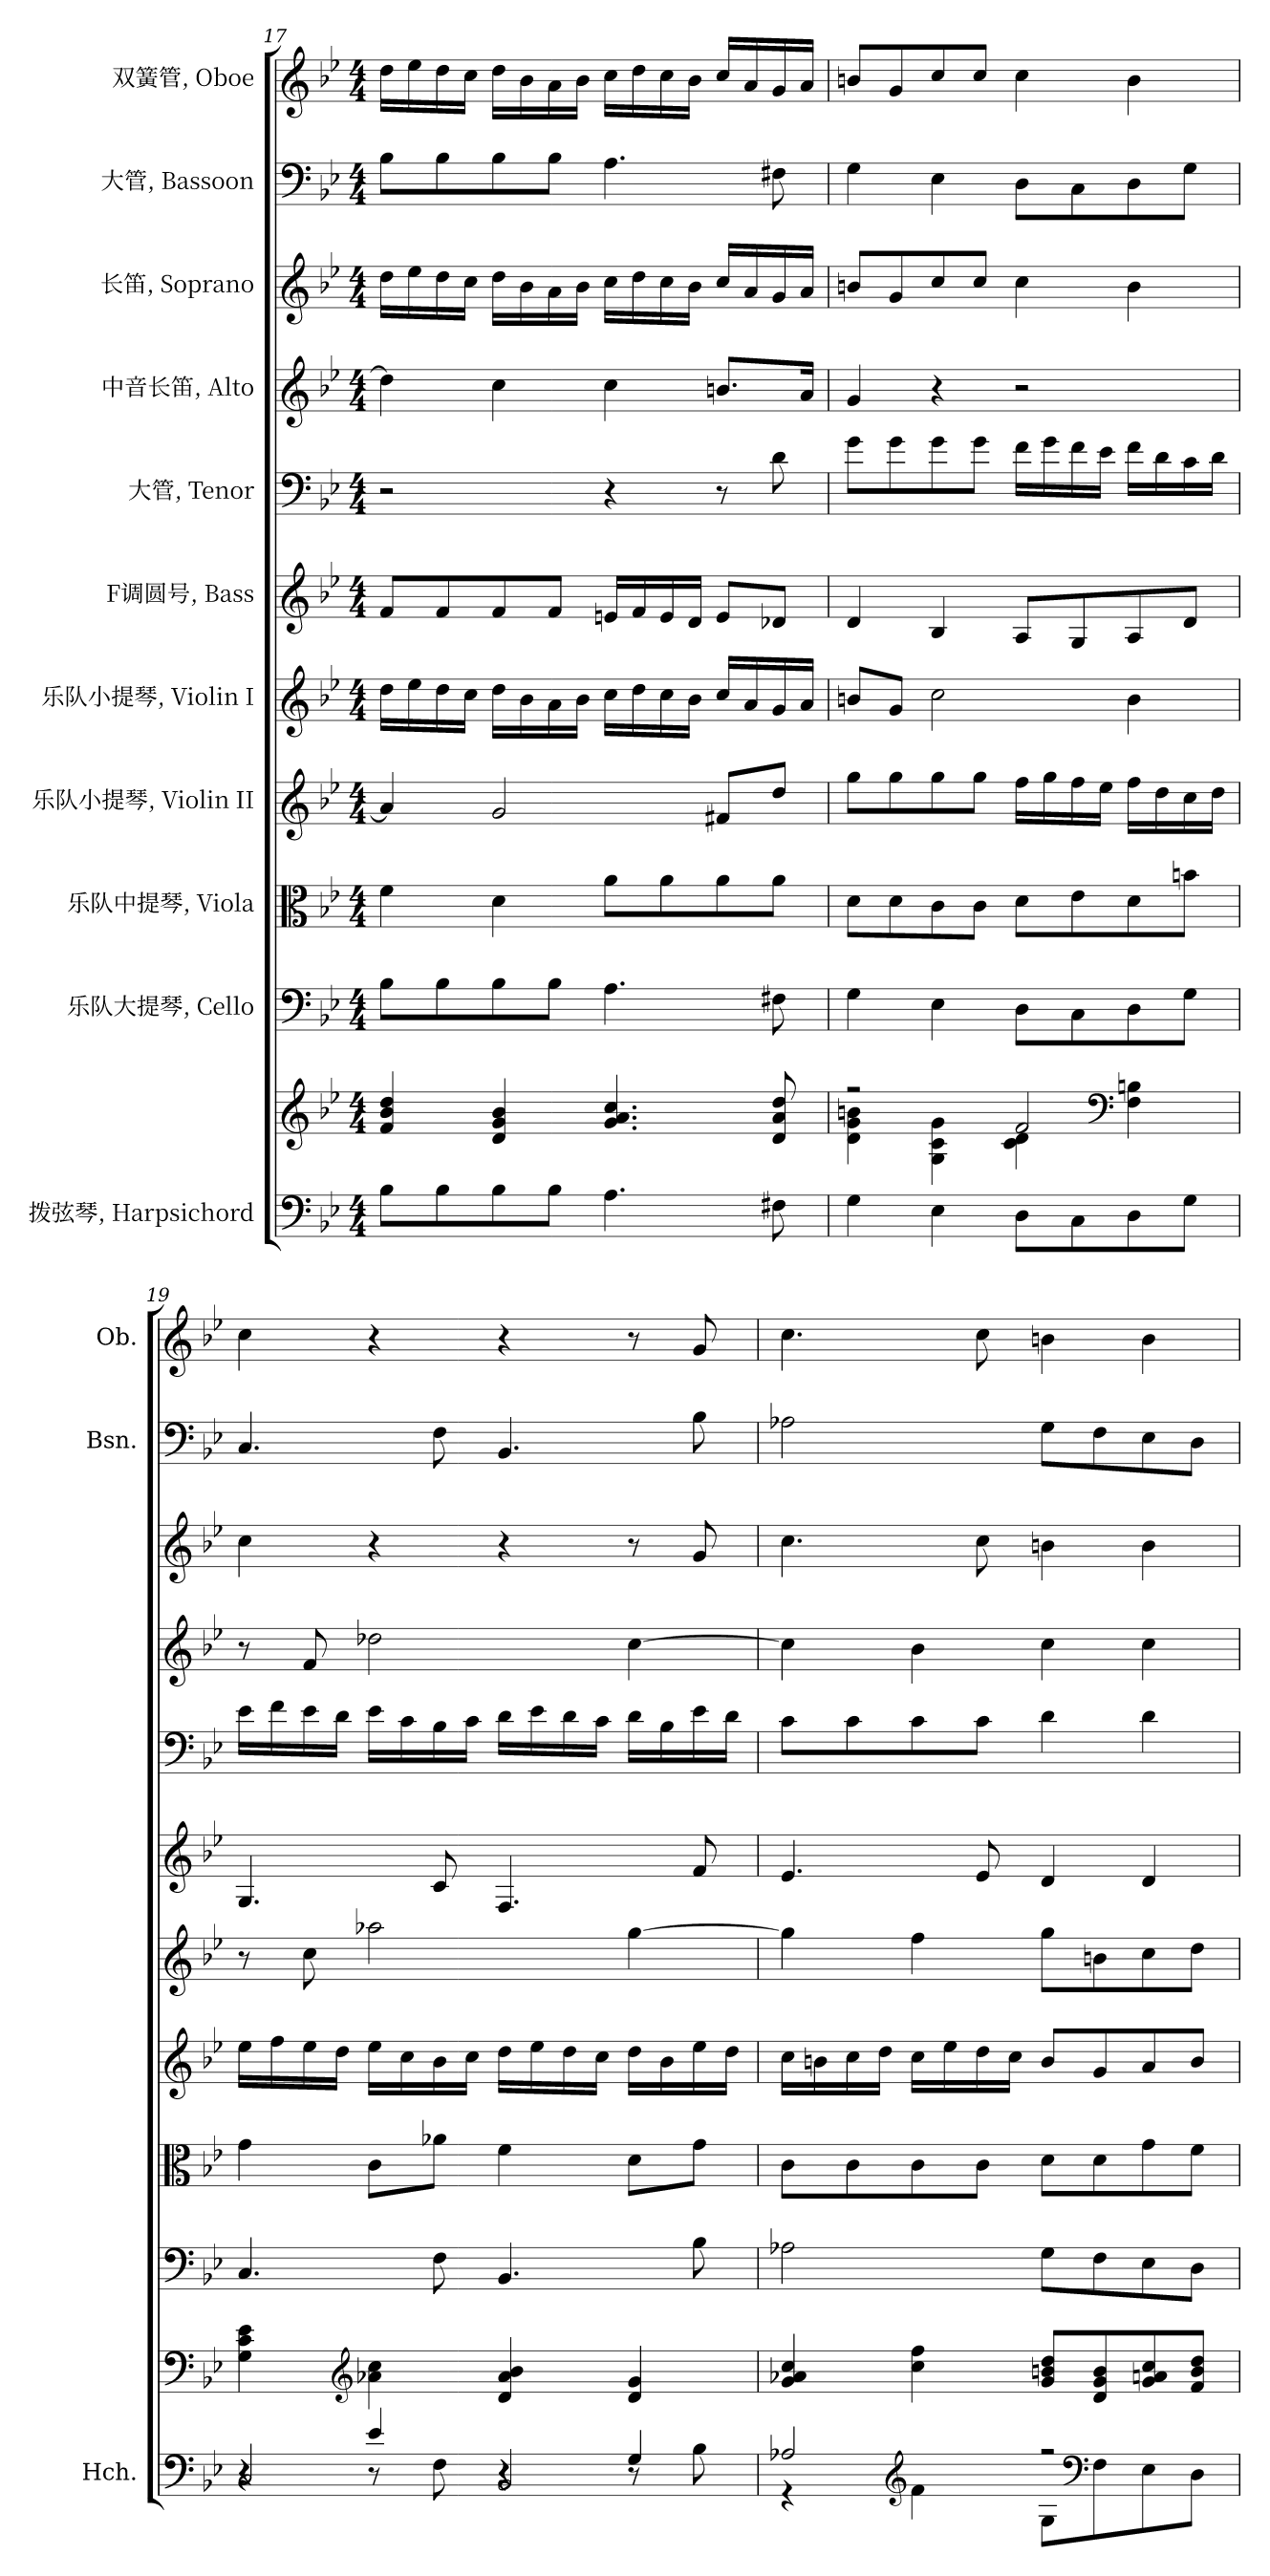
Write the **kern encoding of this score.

**kern	**kern	**kern	**kern	**kern	**kern	**kern	**kern	**kern	**kern	**kern	**kern
*part11	*part11	*part10	*part9	*part8	*part7	*part6	*part5	*part4	*part3	*part2	*part1
*staff12	*staff11	*staff10	*staff9	*staff8	*staff7	*staff6	*staff5	*staff4	*staff3	*staff2	*staff1
*I"拨弦琴, Harpsichord	*	*I"乐队大提琴, Cello	*I"乐队中提琴, Viola	*I"乐队小提琴, Violin II	*I"乐队小提琴, Violin I	*I"F调圆号, Bass	*I"大管, Tenor	*I"中音长笛, Alto	*I"长笛, Soprano	*I"大管, Bassoon	*I"双簧管, Oboe
*I'Hch.	*	*	*	*	*	*	*	*	*	*I'Bsn.	*I'Ob.
*clefF4	*clefG2	*clefF4	*clefC3	*clefG2	*clefG2	*clefG2	*clefF4	*clefG2	*clefG2	*clefF4	*clefG2
*	*	*	*	*	*	*ITrd4c7	*	*ITrd3c5	*	*	*
*k[b-e-]	*k[b-e-]	*k[b-e-]	*k[b-e-]	*k[b-e-]	*k[b-e-]	*k[b-e-a-]	*k[b-e-]	*k[b-]	*k[b-e-]	*k[b-e-]	*k[b-e-]
*M4/4	*M4/4	*M4/4	*M4/4	*M4/4	*M4/4	*M4/4	*M4/4	*M4/4	*M4/4	*M4/4	*M4/4
=17	=17	=17	=17	=17	=17	=17	=17	=17	=17	=17	=17
8B-\L	4f/ 4b-/ 4dd/	8B-\L	4f\	4a/]	16dd\LL	8B-/L	2r	4a\]	16dd\LL	8B-\L	16dd\LL
.	.	.	.	.	16ee-\	.	.	.	16ee-\	.	16ee-\
8B-\	.	8B-\	.	.	16dd\	8B-/	.	.	16dd\	8B-\	16dd\
.	.	.	.	.	16cc\JJ	.	.	.	16cc\JJ	.	16cc\JJ
8B-\	4d/ 4g/ 4b-/	8B-\	4d\	2g/	16dd\LL	8B-/	.	4g\	16dd\LL	8B-\	16dd\LL
.	.	.	.	.	16b-\	.	.	.	16b-\	.	16b-\
8B-\J	.	8B-\J	.	.	16a\	8B-/J	.	.	16a\	8B-\J	16a\
.	.	.	.	.	16b-\JJ	.	.	.	16b-\JJ	.	16b-\JJ
4.A\	4.g/ 4.a/ 4.cc/	4.A\	8a\L	.	16cc\LL	16An/LL	4r	4g\	16cc\LL	4.A\	16cc\LL
.	.	.	.	.	16dd\	16B-/	.	.	16dd\	.	16dd\
.	.	.	8a\	.	16cc\	16A/	.	.	16cc\	.	16cc\
.	.	.	.	.	16b-\JJ	16G/JJ	.	.	16b-\JJ	.	16b-\JJ
.	.	.	8a\	8f#X/L	16cc/LL	8A/L	8r	8.f#X/L	16cc/LL	.	16cc/LL
.	.	.	.	.	16a/	.	.	.	16a/	.	16a/
8F#X\	8d/ 8a/ 8dd/	8F#X\	8a\J	8dd/J	16g/	8G-X/J	8d\	.	16g/	8F#X\	16g/
.	.	.	.	.	16a/JJ	.	.	16e/Jk	16a/JJ	.	16a/JJ
!!LO:PB:g=z
=18	=18	=18	=18	=18	=18	=18	=18	=18	=18	=18	=18
*	*^	*	*	*	*	*	*	*	*	*	*
4G\	2r	4d\ 4g\ 4bn\	4G\	8d\L	8gg\L	8bn/L	4G/	8g\L	4d/	8bn/L	4G\	8bn/L
.	.	.	.	8d\	8gg\	8g/J	.	8g\	.	8g/	.	8g/
4E-\	.	4G\ 4c\ 4g\	4E-\	8c\	8gg\	2cc\	4E-/	8g\	4r	8cc/	4E-\	8cc/
.	.	.	.	8c\J	8gg\J	.	.	8g\J	.	8cc/J	.	8cc/J
8D\L	2f/	4c\ 4d\	8D\L	8d\L	16ff\LL	.	8D/L	16f\LL	2r	4cc\	8D\L	4cc\
.	.	.	.	.	16gg\	.	.	16g\	.	.	.	.
8C\	.	.	8C\	8e-\	16ff\	.	8C/	16f\	.	.	8C\	.
.	.	.	.	.	16ee-\JJ	.	.	16e-\JJ	.	.	.	.
*	*clefF4	*	*	*	*	*	*	*	*	*	*	*
8D\	.	4F\ 4Bn\	8D\	8d\	16ff\LL	4b\	8D/	16f\LL	.	4b\	8D\	4b\
.	.	.	.	.	16dd\	.	.	16d\	.	.	.	.
8G\J	.	.	8G\J	8bn\J	16cc\	.	8G/J	16c\	.	.	8G\J	.
.	.	.	.	.	16dd\JJ	.	.	16d\JJ	.	.	.	.
*	*v	*v	*	*	*	*	*	*	*	*	*	*
=19	=19	=19	=19	=19	=19	=19	=19	=19	=19	=19	=19
*^	*	*	*	*	*	*	*	*	*	*	*
*	*^	*	*	*	*	*	*	*	*	*	*	*
4r	4r	2C/	4G\ 4c\ 4e-\	4.C/	4g\	16ee-\LL	8r	4.C/	16e-\LL	8r	4cc\	4.C/	4cc\
.	.	.	.	.	.	16ff\	.	.	16f\	.	.	.	.
.	.	.	.	.	.	16ee-\	8cc\	.	16e-\	8c/	.	.	.
.	.	.	.	.	.	16dd\JJ	.	.	16d\JJ	.	.	.	.
*	*	*	*clefG2	*	*	*	*	*	*	*	*	*	*
4e-/	8r	.	4a-X\ 4cc\	.	8c\L	16ee-\LL	2aa-X\	.	16e-\LL	2a-X\	4r	.	4r
.	.	.	.	.	.	16cc\	.	.	16c\	.	.	.	.
.	8F\	.	.	8F\	8a-X\J	16b-\	.	8F/	16B-\	.	.	8F\	.
.	.	.	.	.	.	16cc\JJ	.	.	16c\JJ	.	.	.	.
4r	4r	2BB-/	4d/ 4a-/ 4b-/	4.BB-/	4f\	16dd\LL	.	4.BB-/	16d\LL	.	4r	4.BB-/	4r
.	.	.	.	.	.	16ee-\	.	.	16e-\	.	.	.	.
.	.	.	.	.	.	16dd\	.	.	16d\	.	.	.	.
.	.	.	.	.	.	16cc\JJ	.	.	16c\JJ	.	.	.	.
4G/	8r	.	4d/ 4g/	.	8d\L	16dd\LL	[4gg\	.	16d\LL	[4g\	8r	.	8r
.	.	.	.	.	.	16b-\	.	.	16B-\	.	.	.	.
.	8B-\	.	.	8B-\	8g\J	16ee-\	.	8B-/	16e-\	.	8g/	8B-\	8g/
.	.	.	.	.	.	16dd\JJ	.	.	16d\JJ	.	.	.	.
*	*v	*v	*	*	*	*	*	*	*	*	*	*	*
!!LO:PB:g=z
=20	=20	=20	=20	=20	=20	=20	=20	=20	=20	=20	=20	=20
2A-X/	4r	4g/ 4a-X/ 4cc/	2A-X\	8c\L	16cc\LL	4gg\]	4.A-/	8c\L	4g\]	4.cc\	2A-X\	4.cc\
.	.	.	.	.	16bn\	.	.	.	.	.	.	.
.	.	.	.	8c\	16cc\	.	.	8c\	.	.	.	.
.	.	.	.	.	16dd\JJ	.	.	.	.	.	.	.
*clefG2	*	*	*	*	*	*	*	*	*	*	*	*
.	4f\	4cc\ 4ff\	.	8c\	16cc\LL	4ff\	.	8c\	4f\	.	.	.
.	.	.	.	.	16ee-\	.	.	.	.	.	.	.
.	.	.	.	8c\J	16dd\	.	8A-/	8c\J	.	8cc\	.	8cc\
.	.	.	.	.	16cc\JJ	.	.	.	.	.	.	.
2r	8G\L	8g/ 8bn/ 8dd/L	8G\L	8d\L	8b/L	8gg\L	4G/	4d\	4g\	4bn\	8G\L	4bn\
*clefF4	*	*	*	*	*	*	*	*	*	*	*	*
.	8F\	8d/ 8g/ 8b/	8F\	8d\	8g/	8bn\	.	.	.	.	8F\	.
.	8E-\	8g/ 8an/ 8cc/	8E-\	8g\	8a/	8cc\	4G/	4d\	4g\	4b\	8E-\	4b\
.	8D\J	8f/ 8b/ 8dd/J	8D\J	8f\J	8b/J	8dd\J	.	.	.	.	8D\J	.
*v	*v	*	*	*	*	*	*	*	*	*	*	*
=	=	=	=	=	=	=	=	=	=	=	=
*-	*-	*-	*-	*-	*-	*-	*-	*-	*-	*-	*-
